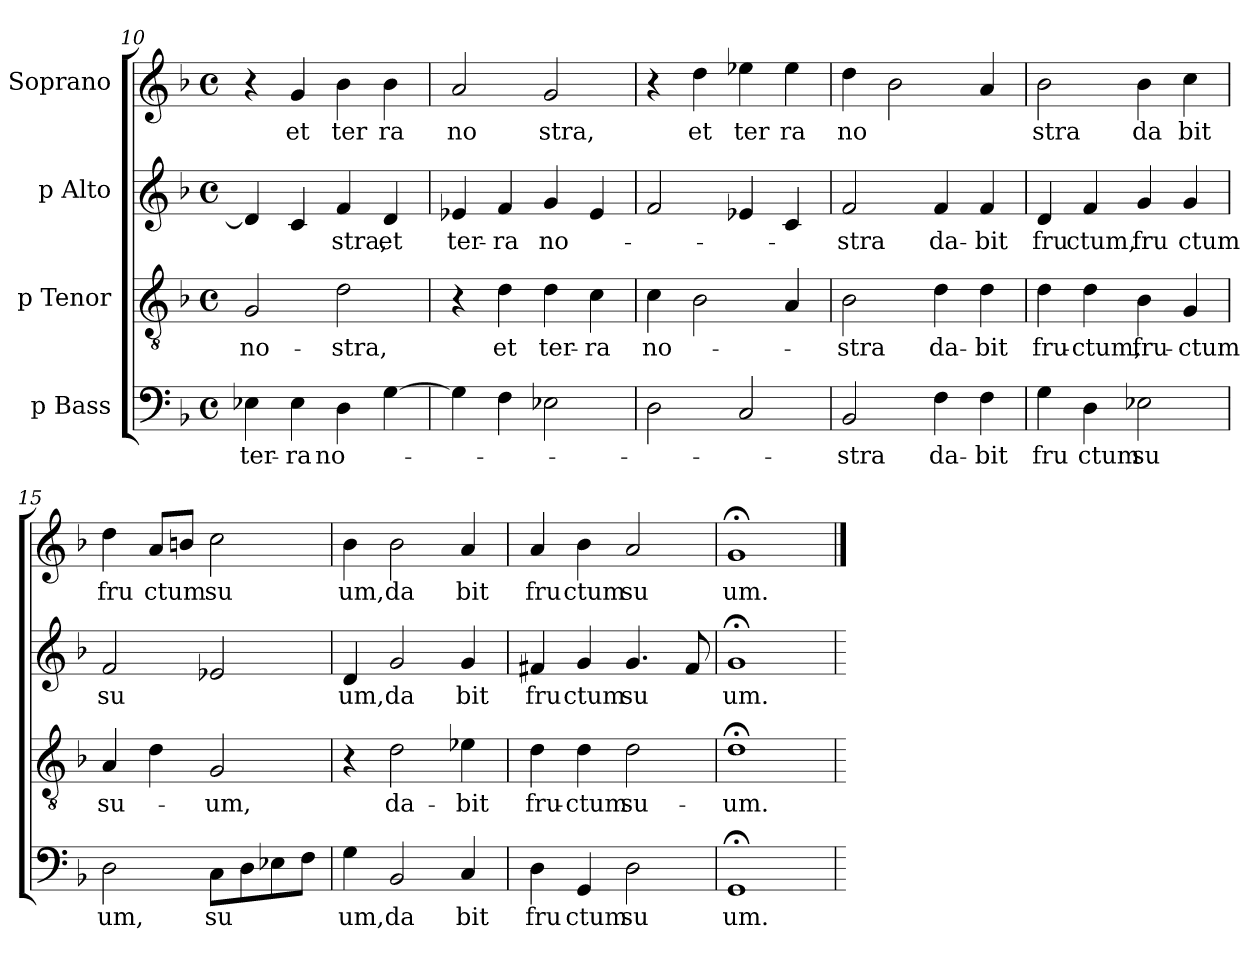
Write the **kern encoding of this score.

**kern	**text	**kern	**text	**kern	**text	**kern	**text
*part4	*part4	*part3	*part3	*part2	*part2	*part1	*part1
*staff4	*staff4	*staff3	*staff3	*staff2	*staff2	*staff1	*staff1
*I"p Bass	*	*I"p Tenor	*	*I"p Alto	*	*I"Soprano	*
*clefF4	*	*clefGv2	*	*clefG2	*	*clefG2	*
*k[b-]	*	*k[b-]	*	*k[b-]	*	*k[b-]	*
*F:	*	*F:	*	*F:	*	*F:	*
*M4/4	*	*M4/4	*	*M4/4	*	*M4/4	*
*met(c)	*	*met(c)	*	*met(c)	*	*met(c)	*
=10	=10	=10	=10	=10	=10	=10	=10
!	!LO:LY:b:cj	!	!LO:LY:b:cj	!	!	!	!
4E-X\	ter-	2G/	no-	4d/]	.	4r	.
!	!LO:LY:b:cj	!	!	!	!	!	!LO:LY:b:cj
4E-\	-ra	.	.	4c/	.	4g/	et
!	!LO:LY:b:cj	!	!LO:LY:b:cj	!	!LO:LY:b:cj	!	!LO:LY:b:cj
4D\	no-	2d\	-stra,	4f/	-stra,	4b-\	ter
!	!	!	!	!	!LO:LY:b:cj	!	!LO:LY:b:cj
[>4G\	.	.	.	4d/	et	4b-\	ra
=11	=11	=11	=11	=11	=11	=11	=11
!	!	!	!	!	!LO:LY:b:cj	!	!LO:LY:b:cj
4G\]	.	4r	.	4e-X/	ter-	2a/	no
!	!	!	!LO:LY:b:cj	!	!LO:LY:b:cj	!	!
4F\	.	4d\	et	4f/	-ra	.	.
!	!	!	!LO:LY:b:cj	!	!LO:LY:b:cj	!	!LO:LY:b:cj
2E-X\	.	4d\	ter-	4g/	no-	2g/	stra,
!	!	!	!LO:LY:b:cj	!	!	!	!
.	.	4c\	-ra	4e-/	.	.	.
=12	=12	=12	=12	=12	=12	=12	=12
!	!	!	!LO:LY:b:cj	!	!	!	!
2D\	.	4c\	no-	2f/	.	4r	.
!	!	!	!	!	!	!	!LO:LY:b:cj
.	.	2B-\	.	.	.	4dd\	et
!	!	!	!	!	!	!	!LO:LY:b:cj
2C/	.	.	.	4e-X/	.	4ee-X\	ter
!	!	!	!	!	!	!	!LO:LY:b:cj
.	.	4A/	.	4c/	.	4ee-\	ra
=13	=13	=13	=13	=13	=13	=13	=13
!	!LO:LY:b:cj	!	!LO:LY:b:cj	!	!LO:LY:b:cj	!	!LO:LY:b:cj
2BB-/	-stra	2B-\	-stra	2f/	-stra	4dd\	no
.	.	.	.	.	.	2b-\	.
!	!LO:LY:b:cj	!	!LO:LY:b:cj	!	!LO:LY:b:cj	!	!
4F\	da-	4d\	da-	4f/	da-	.	.
!	!LO:LY:b:cj	!	!LO:LY:b:cj	!	!LO:LY:b:cj	!	!
4F\	-bit	4d\	-bit	4f/	-bit	4a/	.
!!LO:LB:g=z
=14	=14	=14	=14	=14	=14	=14	=14
!	!LO:LY:b:cj	!	!LO:LY:b:cj	!	!LO:LY:b:cj	!	!LO:LY:b:cj
4G\	fru	4d\	fru-	4d/	fru	2b-\	stra
!	!LO:LY:b:cj	!	!LO:LY:b:cj	!	!LO:LY:b:cj	!	!
4D\	ctum	4d\	-ctum,	4f/	ctum,	.	.
!	!LO:LY:b:cj	!	!LO:LY:b:cj	!	!LO:LY:b:cj	!	!LO:LY:b:cj
2E-X\	su	4B-\	fru-	4g/	fru	4b-\	da
!	!	!	!LO:LY:b:cj	!	!LO:LY:b:cj	!	!LO:LY:b:cj
.	.	4G/	-ctum	4g/	ctum	4cc\	bit
=15	=15	=15	=15	=15	=15	=15	=15
!	!LO:LY:b:cj	!	!LO:LY:b:cj	!	!LO:LY:b:cj	!	!LO:LY:b:cj
2D\	um,	4A/	su-	2f/	su	4dd\	fru
!	!	!	!	!	!	!	!LO:LY:b
.	.	4d\	.	.	.	8a/L	ctum
.	.	.	.	.	.	8bn/J	.
!	!LO:LY:b:cj	!	!LO:LY:b:cj	!	!	!	!LO:LY:b:cj
8C\L	su	2G/	-um,	2e-X/	.	2cc\	su
8D\	.	.	.	.	.	.	.
8E-X\	.	.	.	.	.	.	.
8F\J	.	.	.	.	.	.	.
=16	=16	=16	=16	=16	=16	=16	=16
!	!LO:LY:b:cj	!	!	!	!LO:LY:b:cj	!	!LO:LY:b:cj
4G\	um,	4r	.	4d/	um,	4b-\	um,
!	!LO:LY:b:cj	!	!LO:LY:b:cj	!	!LO:LY:b:cj	!	!LO:LY:b:cj
2BB-/	da	2d\	da-	2g/	da	2b-\	da
!	!LO:LY:b:cj	!	!LO:LY:b:cj	!	!LO:LY:b:cj	!	!LO:LY:b:cj
4C/	bit	4e-X\	-bit	4g/	bit	4a/	bit
=17	=17	=17	=17	=17	=17	=17	=17
!	!LO:LY:b:cj	!	!LO:LY:b:cj	!	!LO:LY:b:cj	!	!LO:LY:b:cj
4D\	fru	4d\	fru-	4f#X/	fru	4a/	fru
!	!LO:LY:b:cj	!	!LO:LY:b:cj	!	!LO:LY:b:cj	!	!LO:LY:b:cj
4GG/	ctum	4d\	-ctum	4g/	ctum	4b-\	ctum
!	!LO:LY:b:cj	!	!LO:LY:b:cj	!	!LO:LY:b:cj	!	!LO:LY:b:cj
2D\	su	2d\	su-	4.g/	su	2a/	su
.	.	.	.	8f#/	.	.	.
=18	=18	=18	=18	=18	=18	=18	=18
!	!LO:LY:b:cj	!	!LO:LY:b:cj	!	!LO:LY:b:cj	!	!LO:LY:b:cj
1GG;<	um.	1d;<	-um.	1g;<	um.	1g;<	um.
=	==	=	==	=	==	==	==
*-	*-	*-	*-	*-	*-	*-	*-
